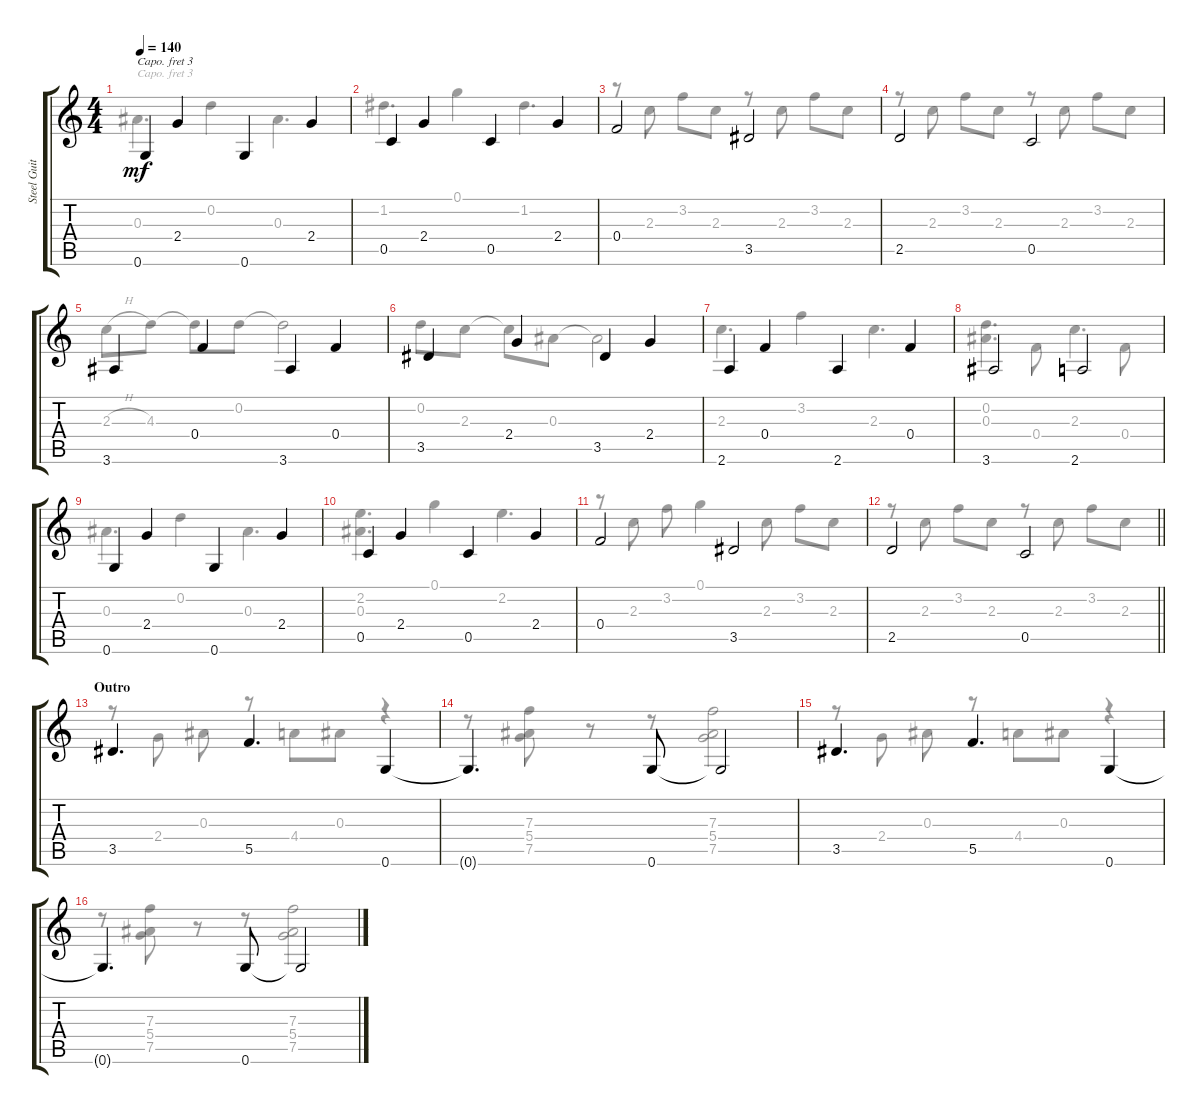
\track ("Steel Guitar" "Steel Guit") {instrument acousticguitarsteel}
\staff {score tabs}
\capo 3
\tuning (E4 B3 G3 D3 A2 E2) {hide}
\voice
\ts (4 4)
\tempo 140
\clef g2
\ks c
0.6.4{dy mf} 2.4.4 0.6.4 2.4.4 |
0.5.4 2.4.4 0.5.4 2.4.4 |
0.4.2 3.5.2 |
2.5.2 0.5.2 |
3.6.4 0.4.4 3.6.4 0.4.4 |
3.5.4 2.4.4 3.5.4 2.4.4 |
2.6.4 0.4.4 2.6.4 0.4.4 |
3.6.2 2.6.2 |
0.6.4 2.4.4 0.6.4 2.4.4 |
0.5.4 2.4.4 0.5.4 2.4.4 |
0.4.2 3.5.2 |
\barLineRight lightlight
2.5.2 0.5.2 |
\section ("" "Outro")
3.5.4{d} 5.5.4{d} 0.6.4 |
0.6{t}.4{d} 0.6.8 0.6{t}.2 |
3.5.4{d} 5.5.4{d} 0.6.4 |
0.6{t}.4{d} 0.6.8 0.6{t}.2
\voice
\clef g2
\ottava regular
\simile none
\ks c
0.3.4{d dy mf} 0.2.4 0.3.4{d} |
1.2.4{d} 0.1.4 1.2.4{d} |
r.8 2.3.8 3.2.8 2.3.8 r.8 2.3.8 3.2.8 2.3.8 |
r.8 2.3.8 3.2.8 2.3.8 r.8 2.3.8 3.2.8 2.3.8 |
2.3{h}.8 4.3.8 4.3{t}.8 0.2.8 0.2{t}.2 |
0.2.8 2.3.8 2.3{t}.8 0.3.8 0.3{t}.2 |
2.3.4{d} 3.2.4 2.3.4{d} |
(0.2 0.3).4{d} 0.4.8 2.3.4{d} 0.4.8 |
0.3.4{d} 0.2.4 0.3.4{d} |
(2.2 0.3).4{d} 0.1.4 2.2.4{d} |
r.8 2.3.8 3.2.8 0.1.4 2.3.8 3.2.8 2.3.8 |
\barLineRight lightlight
r.8 2.3.8 3.2.8 2.3.8 r.8 2.3.8 3.2.8 2.3.8 |
r.8 2.4.8 0.3.8 r.8 4.4.8 0.3.8 r.4 |
r.8 (7.3 5.4 7.5).8 r.8 r.8 (7.3 5.4 7.5).2 |
r.8 2.4.8 0.3.8 r.8 4.4.8 0.3.8 r.4 |
r.8 (7.3 5.4 7.5).8 r.8 r.8 (7.3 5.4 7.5).2
